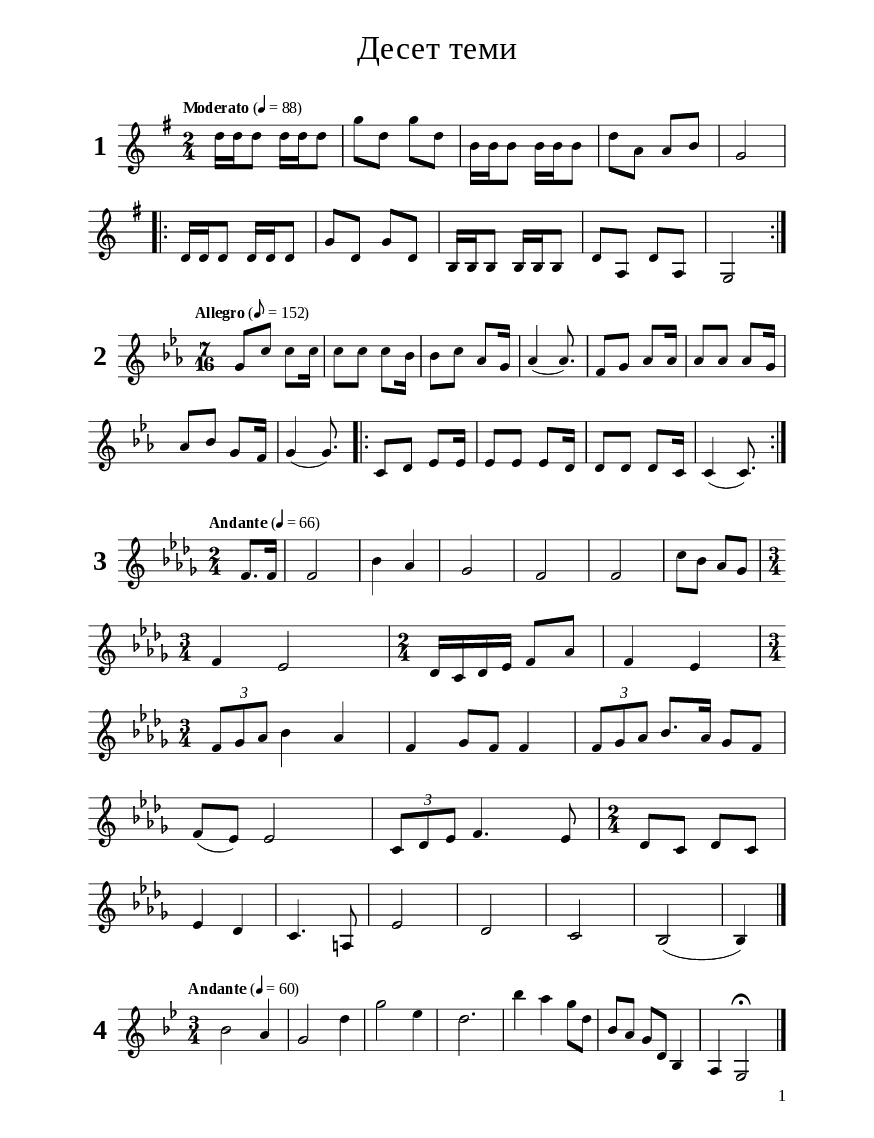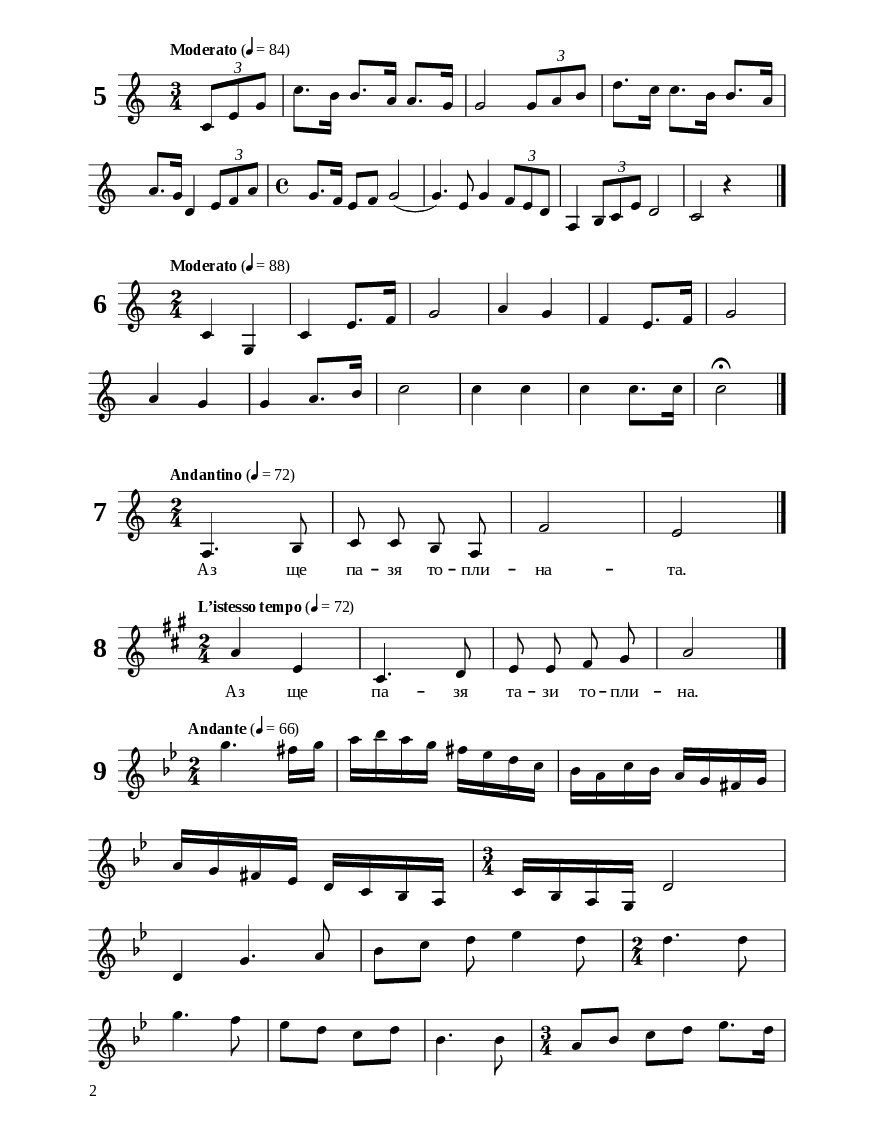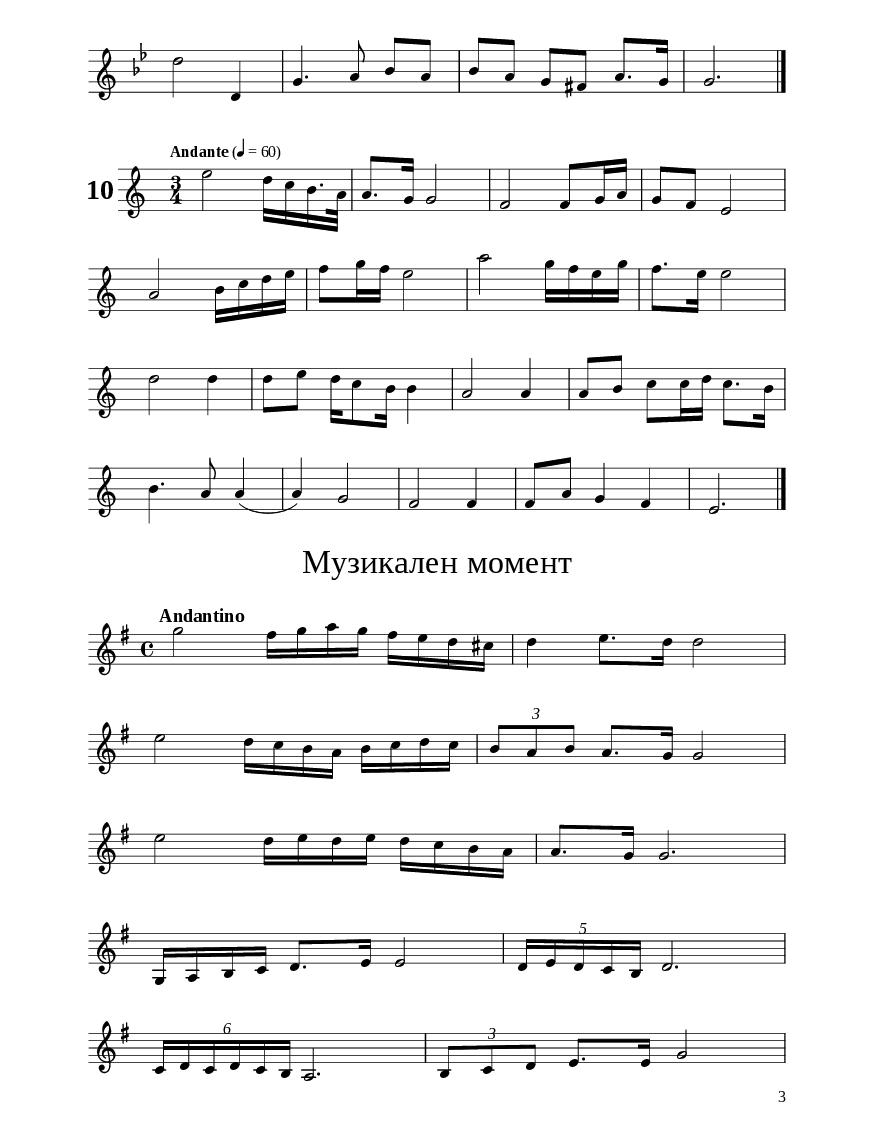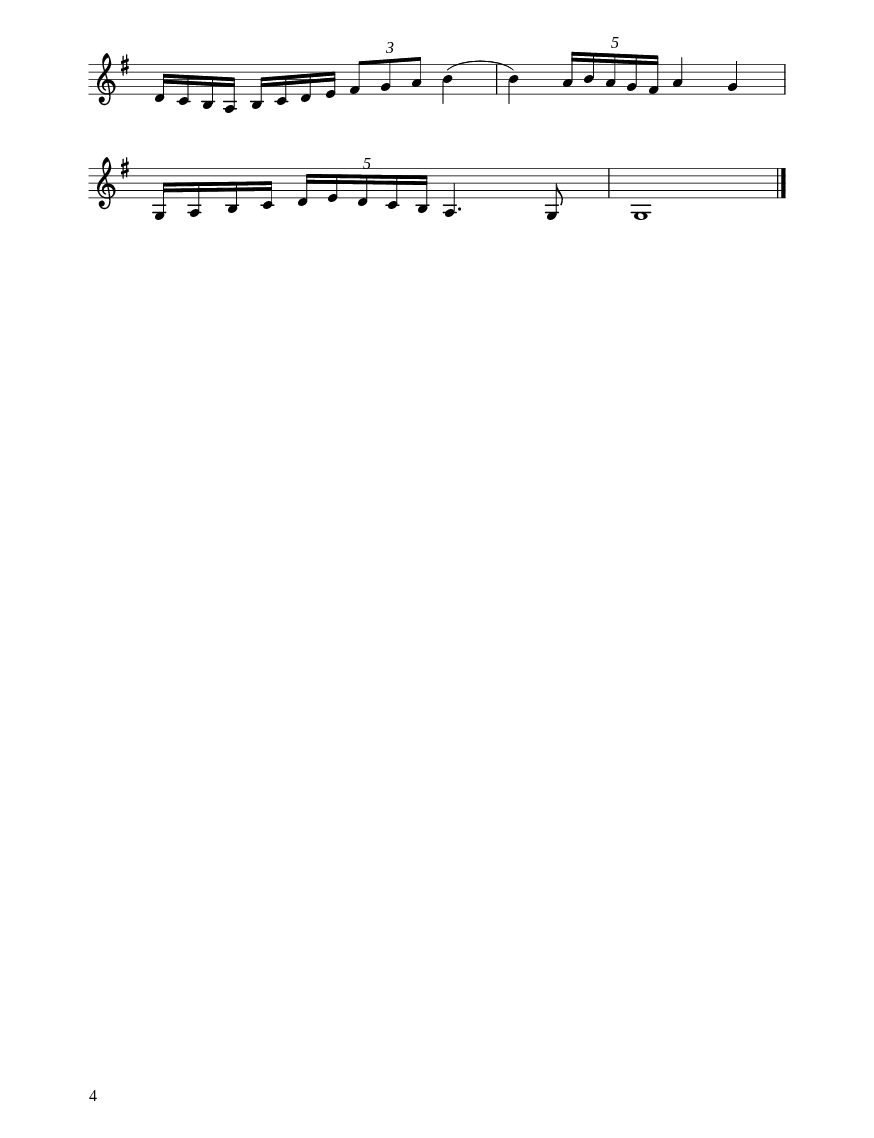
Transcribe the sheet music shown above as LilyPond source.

\version "2.24.2"

% include paper part and global functions
\include "include/globals.ily"
\bookpart {
  \label #'ref182
  \tocItem \markup "Десет теми"
  \paper {
    print-all-headers = ##t
    print-page-number = ##t
    print-first-page-number = ##t

    % put page numbers on the bottom
    oddHeaderMarkup = \markup ""
    evenHeaderMarkup = \markup ""
    oddFooterMarkup = \markup
    \fill-line {
      ""
      \if \should-print-page-number \fromproperty #'page:page-number-string
    }
    evenFooterMarkup = \markup
    \fill-line {
      \if \should-print-page-number \fromproperty #'page:page-number-string
      ""
    }

    left-margin = 1.5\cm
    right-margin = 1.5\cm
    top-margin = 1.6\cm
    bottom-margin = 1.2\cm
    ragged-bottom = ##t % do not spread the staves to fill the whole vertical space

    % change distance between staves
    system-system-spacing =
    #'((basic-distance . 10)
       (minimum-distance . 6)
       (padding . 1)
       (stretchability . 10))

    score-markup-spacing =
    #'((basic-distance . 6)
       (minimum-distance . 6)
       (padding . 1)
       (stretchability . 6))
  }

  \header {
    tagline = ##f
  }
%%%%

  \score {
    %1
        \version "2.24.3"
    \layout {
      indent = 0.5\cm % first line indentation
      ragged-last = ##f % do spread last line to fill the whole space
      \override Staff.BarLine.thick-thickness = #4 %make the end and repeat bars tiner 
      \context {
        \Score
        \omit BarNumber %remove bar numbers
         \override TupletNumber.font-size = #0.4 % increase the triol number

        
      } % context

      \context {
        % change staff size
        \Staff
        \override StaffSymbol.thickness = #0.5
        \override BarLine.hair-thickness = #1

        %\override StaffSymbol.ledger-line-thickness = #'(0 . 0)
      }

      \context {
        % adjust space between staff and lyrics and between the two lyric lines
        \Lyrics
        \override VerticalAxisGroup.nonstaff-relatedstaff-spacing = #'(
            (basic-distance . 4.5)
            (padding . 0.5)
        )
        \override VerticalAxisGroup.nonstaff-nonstaff-spacing = #'((minimum-distance . 2))
        includeGraceNotes = ##t
      }
    } % layout


    \new Voice \absolute {
      \clef treble
      \key g \major
      \time 2/4
      \tempoFunc "Moderato" 4 "88"
      \autoBeamOff
      \set Staff.instrumentName = \markup \bold \fontsize #+5 {"1"}


      d''16 [  d''16  d''8 ]  d''16
      [  d''16  d''8 ] | % 2
      g''8 [  d''8 ]  g''8 [  d''8
      ] | % 3
      b'16 [  b'16  b'8 ]  b'16 [
      b'16  b'8 ] | % 4
      d''8 [  a'8 ]  a'8 [  b'8 ] | % 5
      g'2
      \bar ".|:-|"
      \break

      | % 6
      d'16 [  d'16  d'8 ]  d'16 [
      d'16  d'8 ] | % 7
      g'8 [  d'8 ]  g'8 [  d'8 ] | % 8
      b16 [  b16  b8 ]  b16 [  b16
      b8 ] | % 9
      d'8 [  a8 ]  d'8 [  a8 ] |
      g2
      \bar ":|."
      | % 11
    }

    %    \addlyrics {}

    \header {
      title = \titleFunc "Десет теми" "Deset temi  –  Zehn Themen"
    }

    \midi{}

  } % score



  \score {
    %2
        \version "2.24.3"
    \layout {
      indent = 0.5\cm % first line indentation
      ragged-last = ##f % do spread last line to fill the whole space
      \override Staff.BarLine.thick-thickness = #4 %make the end and repeat bars tiner 
      \context {
        \Score
        \omit BarNumber %remove bar numbers
         \override TupletNumber.font-size = #0.4 % increase the triol number

        
      } % context

      \context {
        % change staff size
        \Staff
        \override StaffSymbol.thickness = #0.5
        \override BarLine.hair-thickness = #1

        %\override StaffSymbol.ledger-line-thickness = #'(0 . 0)
      }

      \context {
        % adjust space between staff and lyrics and between the two lyric lines
        \Lyrics
        \override VerticalAxisGroup.nonstaff-relatedstaff-spacing = #'(
            (basic-distance . 4.5)
            (padding . 0.5)
        )
        \override VerticalAxisGroup.nonstaff-nonstaff-spacing = #'((minimum-distance . 2))
        includeGraceNotes = ##t
      }
    } % layout


    \new Voice \absolute {
      \clef treble
      \key c \minor
      \time 7/16

      \tempoFunc "Allegro" 8 "152"
      \autoBeamOff
      \set Staff.instrumentName = \markup \bold \fontsize #+5 {"2"}

      g'8 [  c''8 ]  c''8 [  c''16 ] | % 12
      c''8 [  c''8 ]  c''8 [  bes'16
      ] | % 13
      bes'8 [  c''8 ]  as'8 [  g'16 ] | % 14
      as'4 (  as'8. ) | % 15
      f'8 [  g'8 ]  as'8 [  as'16 ] | % 16
      as'8 [  as'8 ]  as'8 [  g'16 ] \break | % 17
      as'8 [  bes'8 ]  g'8 [  f'16 ] | % 18
      g'4 (  g'8. ) \bar ".|:"
      | % 19
      c'8 [  d'8 ]  es'8 [  es'16 ] |

      es'8 [  es'8 ]  es'8 [  d'16 ] | % 21
      d'8 [  d'8 ]  d'8 [  c'16 ] | % 22
      c'4 (  c'8. ) |
      \bar ":|."
    }

    %    \addlyrics {}

    \midi{}

  } % score




  \score {
    %3
        \version "2.24.3"
    \layout {
      indent = 0.5\cm % first line indentation
      ragged-last = ##f % do spread last line to fill the whole space
      \override Staff.BarLine.thick-thickness = #4 %make the end and repeat bars tiner 
      \context {
        \Score
        \omit BarNumber %remove bar numbers
         \override TupletNumber.font-size = #0.4 % increase the triol number

        
      } % context

      \context {
        % change staff size
        \Staff
        \override StaffSymbol.thickness = #0.5
        \override BarLine.hair-thickness = #1

        %\override StaffSymbol.ledger-line-thickness = #'(0 . 0)
      }

      \context {
        % adjust space between staff and lyrics and between the two lyric lines
        \Lyrics
        \override VerticalAxisGroup.nonstaff-relatedstaff-spacing = #'(
            (basic-distance . 4.5)
            (padding . 0.5)
        )
        \override VerticalAxisGroup.nonstaff-nonstaff-spacing = #'((minimum-distance . 2))
        includeGraceNotes = ##t
      }
    } % layout


    \new Voice \absolute {
      \clef treble
      \key bes \minor
      \time 2/4
      \tempoFunc "Andante" 4 "66"
      \partial 4
      \set Staff.instrumentName = \markup \bold \fontsize #+5 {"3"}

      f'8. f'16 | % 2
      f'2 | % 3
      bes'4  as'4 | % 4
      ges'2 | % 5
      f'2 | % 6
      f'2  | % 7
      c''8  bes'8  as'8  ges'8 \break  | % 8
      \time 3/4  | % 8
      f'4  es'2 | % 9
      \time 2/4  | % 9

      des'16
      c'16 des'16  es'16
      f'8  as'8 |
      f'4 es'4 \break | % 11
      \time 3/4  | % 11
      \times 2/3  {
        f'8 ges'8
        as'8
      }
      bes'4  as'4 | % 12
      f'4  ges'8  [  f'8  ]  f'4 | % 13
      \times 2/3  {
        f'8  ges'8
        as'8
      }
      bes'8.  as'16  ges'8  f'8 \break | % 14
      f'8 ( [  es'8 ) ]  es'2
      | % 15

      \times 2/3  {
        c'8  des'8  es'8
      }
      f'4.  es'8 | % 16
      \time 2/4  | % 16
      des'8  c'8
      des'8  c'8 \break | % 17
      es'4  des'4 | % 18
      c'4.  a8 | % 19
      es'2 |
      des'2 | % 21
      c'2 | % 22
      bes2 ( | bes4 )\bar "|."
    }

    %    \addlyrics {}

    \midi{}

  } % score




  \score {
    %3
        \version "2.24.3"
    \layout {
      indent = 0.5\cm % first line indentation
      ragged-last = ##f % do spread last line to fill the whole space
      \override Staff.BarLine.thick-thickness = #4 %make the end and repeat bars tiner 
      \context {
        \Score
        \omit BarNumber %remove bar numbers
         \override TupletNumber.font-size = #0.4 % increase the triol number

        
      } % context

      \context {
        % change staff size
        \Staff
        \override StaffSymbol.thickness = #0.5
        \override BarLine.hair-thickness = #1

        %\override StaffSymbol.ledger-line-thickness = #'(0 . 0)
      }

      \context {
        % adjust space between staff and lyrics and between the two lyric lines
        \Lyrics
        \override VerticalAxisGroup.nonstaff-relatedstaff-spacing = #'(
            (basic-distance . 4.5)
            (padding . 0.5)
        )
        \override VerticalAxisGroup.nonstaff-nonstaff-spacing = #'((minimum-distance . 2))
        includeGraceNotes = ##t
      }
    } % layout


    \new Voice \absolute {
      \clef treble
      \key g \minor
      \time 3/4
      \tempoFunc "Andante" 4 "60"
      \autoBeamOff
      \set Staff.instrumentName = \markup \bold \fontsize #+5 {"4"}

      bes'2  a'4 | % 24
      g'2  d''4 | % 25
      g''2  es''4 | % 26
      d''2. | % 27
      bes''4  a''4  g''8 [  d''8 ] | % 28
      bes'8 [  a'8 ]  g'8 [  d'8 ]
      bes4 | % 29
      a4  g2 ^\fermata \bar "|."
      |
    }

    \midi{}

  } % score



  \score {
    %4
        \version "2.24.3"
    \layout {
      indent = 0.5\cm % first line indentation
      ragged-last = ##f % do spread last line to fill the whole space
      \override Staff.BarLine.thick-thickness = #4 %make the end and repeat bars tiner 
      \context {
        \Score
        \omit BarNumber %remove bar numbers
         \override TupletNumber.font-size = #0.4 % increase the triol number

        
      } % context

      \context {
        % change staff size
        \Staff
        \override StaffSymbol.thickness = #0.5
        \override BarLine.hair-thickness = #1

        %\override StaffSymbol.ledger-line-thickness = #'(0 . 0)
      }

      \context {
        % adjust space between staff and lyrics and between the two lyric lines
        \Lyrics
        \override VerticalAxisGroup.nonstaff-relatedstaff-spacing = #'(
            (basic-distance . 4.5)
            (padding . 0.5)
        )
        \override VerticalAxisGroup.nonstaff-nonstaff-spacing = #'((minimum-distance . 2))
        includeGraceNotes = ##t
      }
    } % layout


    \new Voice \absolute {
      \set Staff.instrumentName = \markup \bold \fontsize #+5 {"5"}
      \key c \major
      \time 3/4
      \tempoFunc "Moderato" 4 "84"
      \once \omit TupletBracket
      \partial 4
      \times 2/3  {
        c'8 [  e'8  g'8 ]
      } | % 31
      c''8. [  b'16 ]  b'8. [  a'16 ]
      a'8. [  g'16 ] | % 32
      g'2 \once \omit TupletBracket
      \times 2/3  {
        g'8 [  a'8  b'8 ]
      }
      | % 33
      d''8. [  c''16 ]  c''8. [  b'16
      ]  b'8. [  a'16 ] \break | % 34
      a'8. [  g'16 ]  d'4 \once \omit TupletBracket
      \times 2/3  {
        e'8 [  f'8  a'8 ]
      }
      | % 35
      \time 4/4  | % 35
      g'8. [  f'16 ]  e'8 [  f'8 ]  g'2
      ( | % 36
      g'4. )  e'8  g'4 \once \omit TupletBracket
      \times 2/3  {
        f'8 [  e'8  d'8 ]
      }
      | % 37
      a4 \once \omit TupletBracket
      \times 2/3  {
        b8 [  c'8  e'8 ]
      }
      d'2 | % 38
      c'2 r4 s4 \bar "|."
      | % 39
    }

    %    \addlyrics {}

    \midi{}

  } % score



  \score {
    %5
        \version "2.24.3"
    \layout {
      indent = 0.5\cm % first line indentation
      ragged-last = ##f % do spread last line to fill the whole space
      \override Staff.BarLine.thick-thickness = #4 %make the end and repeat bars tiner 
      \context {
        \Score
        \omit BarNumber %remove bar numbers
         \override TupletNumber.font-size = #0.4 % increase the triol number

        
      } % context

      \context {
        % change staff size
        \Staff
        \override StaffSymbol.thickness = #0.5
        \override BarLine.hair-thickness = #1

        %\override StaffSymbol.ledger-line-thickness = #'(0 . 0)
      }

      \context {
        % adjust space between staff and lyrics and between the two lyric lines
        \Lyrics
        \override VerticalAxisGroup.nonstaff-relatedstaff-spacing = #'(
            (basic-distance . 4.5)
            (padding . 0.5)
        )
        \override VerticalAxisGroup.nonstaff-nonstaff-spacing = #'((minimum-distance . 2))
        includeGraceNotes = ##t
      }
    } % layout


    \new Voice \absolute {
      \set Staff.instrumentName = \markup \bold \fontsize #+5 {"6"}
      \key c \major
      \time 2/4
      \tempoFunc "Moderato" 4 "88"
      \autoBeamOff
      c'4  g4 |
      c'4  e'8. [  f'16 ] | % 41
      g'2 | % 42
      a'4  g'4 | % 43
      f'4  e'8. [  f'16 ] | % 44
      g'2 \break | % 45
      a'4  g'4 | % 46
      g'4  a'8. [  b'16 ] | % 47
      c''2 | % 48
      c''4  c''4 | % 49
      c''4  c''8. [  c''16 ] |
      c''2\fermata \bar "|."

    }

    %    \addlyrics {}

    \midi{}

  } % score



  \score {
    %6
        \version "2.24.3"
    \layout {
      indent = 0.5\cm % first line indentation
      ragged-last = ##f % do spread last line to fill the whole space
      \override Staff.BarLine.thick-thickness = #4 %make the end and repeat bars tiner 
      \context {
        \Score
        \omit BarNumber %remove bar numbers
         \override TupletNumber.font-size = #0.4 % increase the triol number

        
      } % context

      \context {
        % change staff size
        \Staff
        \override StaffSymbol.thickness = #0.5
        \override BarLine.hair-thickness = #1

        %\override StaffSymbol.ledger-line-thickness = #'(0 . 0)
      }

      \context {
        % adjust space between staff and lyrics and between the two lyric lines
        \Lyrics
        \override VerticalAxisGroup.nonstaff-relatedstaff-spacing = #'(
            (basic-distance . 4.5)
            (padding . 0.5)
        )
        \override VerticalAxisGroup.nonstaff-nonstaff-spacing = #'((minimum-distance . 2))
        includeGraceNotes = ##t
      }
    } % layout


    \new Voice \absolute {
      \set Staff.instrumentName = \markup \bold \fontsize #+5 {"7"}
      \key a \minor
      \time 2/4
      \tempoFunc "Andantino" 4 "72"
      \autoBeamOff
      a4. b8|
      c'8  c'8  b8  a8
      f'2 | % 54
      e'2 \bar "|."
      \break | % 55
    }

    \addlyrics {
      Аз ще па -- зя то -- пли -- на -- та.
    }

    \midi{}

  } % score


  \score {
    %7
        \version "2.24.3"
    \layout {
      indent = 0.5\cm % first line indentation
      ragged-last = ##f % do spread last line to fill the whole space
      \override Staff.BarLine.thick-thickness = #4 %make the end and repeat bars tiner 
      \context {
        \Score
        \omit BarNumber %remove bar numbers
         \override TupletNumber.font-size = #0.4 % increase the triol number

        
      } % context

      \context {
        % change staff size
        \Staff
        \override StaffSymbol.thickness = #0.5
        \override BarLine.hair-thickness = #1

        %\override StaffSymbol.ledger-line-thickness = #'(0 . 0)
      }

      \context {
        % adjust space between staff and lyrics and between the two lyric lines
        \Lyrics
        \override VerticalAxisGroup.nonstaff-relatedstaff-spacing = #'(
            (basic-distance . 4.5)
            (padding . 0.5)
        )
        \override VerticalAxisGroup.nonstaff-nonstaff-spacing = #'((minimum-distance . 2))
        includeGraceNotes = ##t
      }
    } % layout


    \new Voice \absolute {
      \set Staff.instrumentName = \markup \bold \fontsize #+5 {"8"}
      \key a \major
      \time 2/4
      \tempoFunc "L’istesso tempo" 4 "72"
      \autoBeamOff
      a'4  e'4 | % 56
      cis'4.  d'8
      e'8   e'8   fis'8  gis'8 | % 58
      a'2 \bar "|."
      \break | % 59
    }

    \addlyrics {
      Аз ще па -- зя та -- зи то -- пли -- на.
    }

    \midi{}

  } % score



  \score {
    %8
        \version "2.24.3"
    \layout {
      indent = 0.5\cm % first line indentation
      ragged-last = ##f % do spread last line to fill the whole space
      \override Staff.BarLine.thick-thickness = #4 %make the end and repeat bars tiner 
      \context {
        \Score
        \omit BarNumber %remove bar numbers
         \override TupletNumber.font-size = #0.4 % increase the triol number

        
      } % context

      \context {
        % change staff size
        \Staff
        \override StaffSymbol.thickness = #0.5
        \override BarLine.hair-thickness = #1

        %\override StaffSymbol.ledger-line-thickness = #'(0 . 0)
      }

      \context {
        % adjust space between staff and lyrics and between the two lyric lines
        \Lyrics
        \override VerticalAxisGroup.nonstaff-relatedstaff-spacing = #'(
            (basic-distance . 4.5)
            (padding . 0.5)
        )
        \override VerticalAxisGroup.nonstaff-nonstaff-spacing = #'((minimum-distance . 2))
        includeGraceNotes = ##t
      }
    } % layout


    \new Voice \absolute {
      \set Staff.instrumentName = \markup \bold \fontsize #+5 {"9"}
      \key g \minor
      \time 2/4
      \tempoFunc "Andante" 4 "66"
      \autoBeamOff
      g''4.fis''16 [g''16 ] |
      a''16 [bes''16a''16g''16
      ]fis''16 [es''16d''16c''16
      ] | % 61
      bes'16 [a'16c''16bes'16 ]
      a'16 [  g'16  fis'16  g'16 ] \break | % 62
      a'16 [  g'16  fis'16  es'16 ]
      d'16 [  c'16  bes16  a16 ] | % 63
      \time 3/4  | % 63
      c'16 [  bes16  a16  g16 ]  d'2
      \break | % 64
      d'4  g'4.  a'8 | % 65
      bes'8 [c''8 ]d''8es''4
      d''8 | % 66
      \time 2/4  | % 66
      d''4.d''8 \break | % 67
      g''4.f''8 | % 68
      es''8 [d''8 ]c''8 [d''8 ]
      | % 69
      bes'4.bes'8 |
      \time 3/4  |
      a'8 [  bes'8 ]c''8 [d''8 ]
      es''8. [d''16 ] \break | % 71
      d''2  d'4 | % 72
      g'4.  a'8  bes'8 [  a'8 ] | % 73
      bes'8 [  a'8 ]  g'8 [  fis'8 ]
      a'8. [  g'16 ] | % 74
      g'2. \bar "|."
      \break | % 75
    }
    \midi{}
  } % score



  \score {
    %9
        \version "2.24.3"
    \layout {
      indent = 0.5\cm % first line indentation
      ragged-last = ##f % do spread last line to fill the whole space
      \override Staff.BarLine.thick-thickness = #4 %make the end and repeat bars tiner 
      \context {
        \Score
        \omit BarNumber %remove bar numbers
         \override TupletNumber.font-size = #0.4 % increase the triol number

        
      } % context

      \context {
        % change staff size
        \Staff
        \override StaffSymbol.thickness = #0.5
        \override BarLine.hair-thickness = #1

        %\override StaffSymbol.ledger-line-thickness = #'(0 . 0)
      }

      \context {
        % adjust space between staff and lyrics and between the two lyric lines
        \Lyrics
        \override VerticalAxisGroup.nonstaff-relatedstaff-spacing = #'(
            (basic-distance . 4.5)
            (padding . 0.5)
        )
        \override VerticalAxisGroup.nonstaff-nonstaff-spacing = #'((minimum-distance . 2))
        includeGraceNotes = ##t
      }
    } % layout


    \new Voice \absolute {
      \set Staff.instrumentName = \markup \bold \fontsize #+5 {"10"}
      \key a \minor
      \time 3/4
      \tempoFunc "Andante" 4 "60"
      e''2d''16 [c''16b'16.
      a'32 ] | % 76
      a'8. [  g'16 ]  g'2 | % 77
      f'2  f'8 [  g'16  a'16 ] | % 78
      g'8 [  f'8 ]  e'2 \break | % 79
      a'2b'16 [c''16d''16
      e''16 ] |
      f''8 [g''16f''16 ]e''2 | % 81
      a''2g''16 [f''16e''16
      g''16 ] | % 82
      f''8. [e''16 ]e''2| \break % 83
      d''2d''4 | % 84
      d''8 [e''8 ]d''16 [c''8
      b'16 ]b'4 | % 85
      a'2  a'4 | % 86
      a'8 [  b'8 ]c''8 [c''16
      d''16 ]c''8. [b'16 ] \break | % 87
      b'4.  a'8  a'4 ( | % 88
      a'4 )  g'2 | % 89
      f'2  f'4 |
      f'8 [  a'8 ]  g'4  f'4 | % 91
      e'2. \bar "|."
      \break | % 92
    }
    \midi{}
  } % score


  \label #'ref183
  \tocItem \markup "Музикален момент"
  \score {
    \include "include/score-layout.ily"
     \new Voice \absolute {
      \clef treble
       \key g \major
      \time 4/4
      \tempo "Andantino"
       g''2 fis''16 [g''16 a''16 g''16 ] fis''16 [e''16 d''16cis''16 ]  |
      d''4e''8. [d''16 ] d''2
      \break | % 94
      e''2 d''16 [c''16 b'16
      a'16 ] b'16 [c''16 d''16
      c''16 ] | % 95
      \once \omit TupletBracket
      \times 2/3  {
        b'8 [  a'8  b'8 ]
      }
      a'8. [  g'16 ]  g'2 \break | % 96
      e''2 d''16 [e''16 d''16
      e''16 ] d''16 [c''16 b'16
      a'16 ] | % 97
      a'8. [  g'16 ]  g'2. \break | % 98
      g16 [  a16  b16  c'16 ]  d'8. [
      e'16 ]  e'2 | % 99
      \once \omit TupletBracket
      \times 4/5  {
        d'16 [  e'16  d'16  c'16  b16
        ]
      }
      d'2. \break |
      \once \omit TupletBracket
      \times 4/6  {
        c'16 [  d'16  c'16  d'16  c'16
        b16 ]
      }
      a2. | % 101
      \once \omit TupletBracket
      \times 2/3  {
        b8 [  c'8  d'8 ]
      }
      e'8. [  e'16 ]  g'2 \break | % 102
      d'16 [  c'16  b16  a16 ]  b16 [
      c'16  d'16  e'16 ] \once \omit TupletBracket
      \times 2/3  {
        fis'8 [  g'8  a'8 ]
      }
      b'4 ( | % 103
      b'4 ) \once \omit TupletBracket
      \times 4/5  {
        a'16 [  b'16  a'16  g'16
        fis'16 ]
      }
      a'4  g'4 \break | % 104
      g16 [  a16  b16  c'16 ] \once \omit
      TupletBracket
      \times 4/5  {
        d'16 [  e'16  d'16  c'16  b16
        ]
      }
      a4.  g8 | % 105
      g1 \bar "|."
    }

    \addlyrics {}

    \header {
      title = \titleFunc "Музикален момент" "Zaglavie"
    }

    \midi{}

  } % score


} % bookpart

% Più mosso
%
